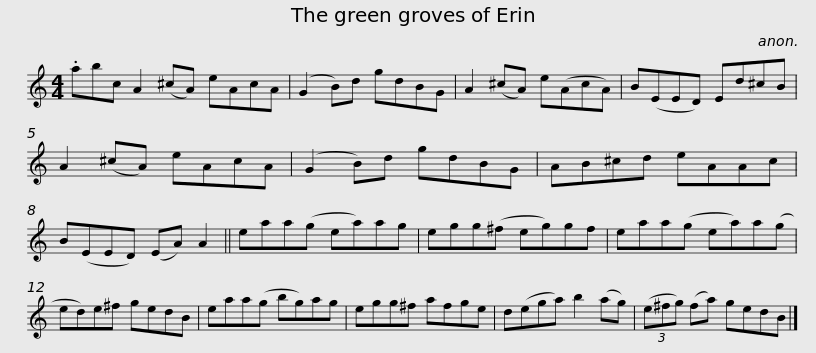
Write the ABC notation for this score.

X:1
L:1/8
M:4/4
I:linebreak $
K:C
V:1 treble
V:1
 .abc A2 (^cA) eAcA | (G2 B)d gdBG | A2 (^cA) e(AcA) | B(EED) Ed^cB | A2 (^cA) eAcA |$ %5
 (G2 B)d gdBG | AB^cd eAAc | B(EED) (EA) A2 || eaa(g ea)ag | egg(^f eg)gf |$ %10
 eaa(g ea)a(g | ed)e^f gedB | eaa(g bg)ag | egg^f afge | d(ega) b2 (ag) |$ %15
 (3(e^fg) (fa) gedB |] %16
